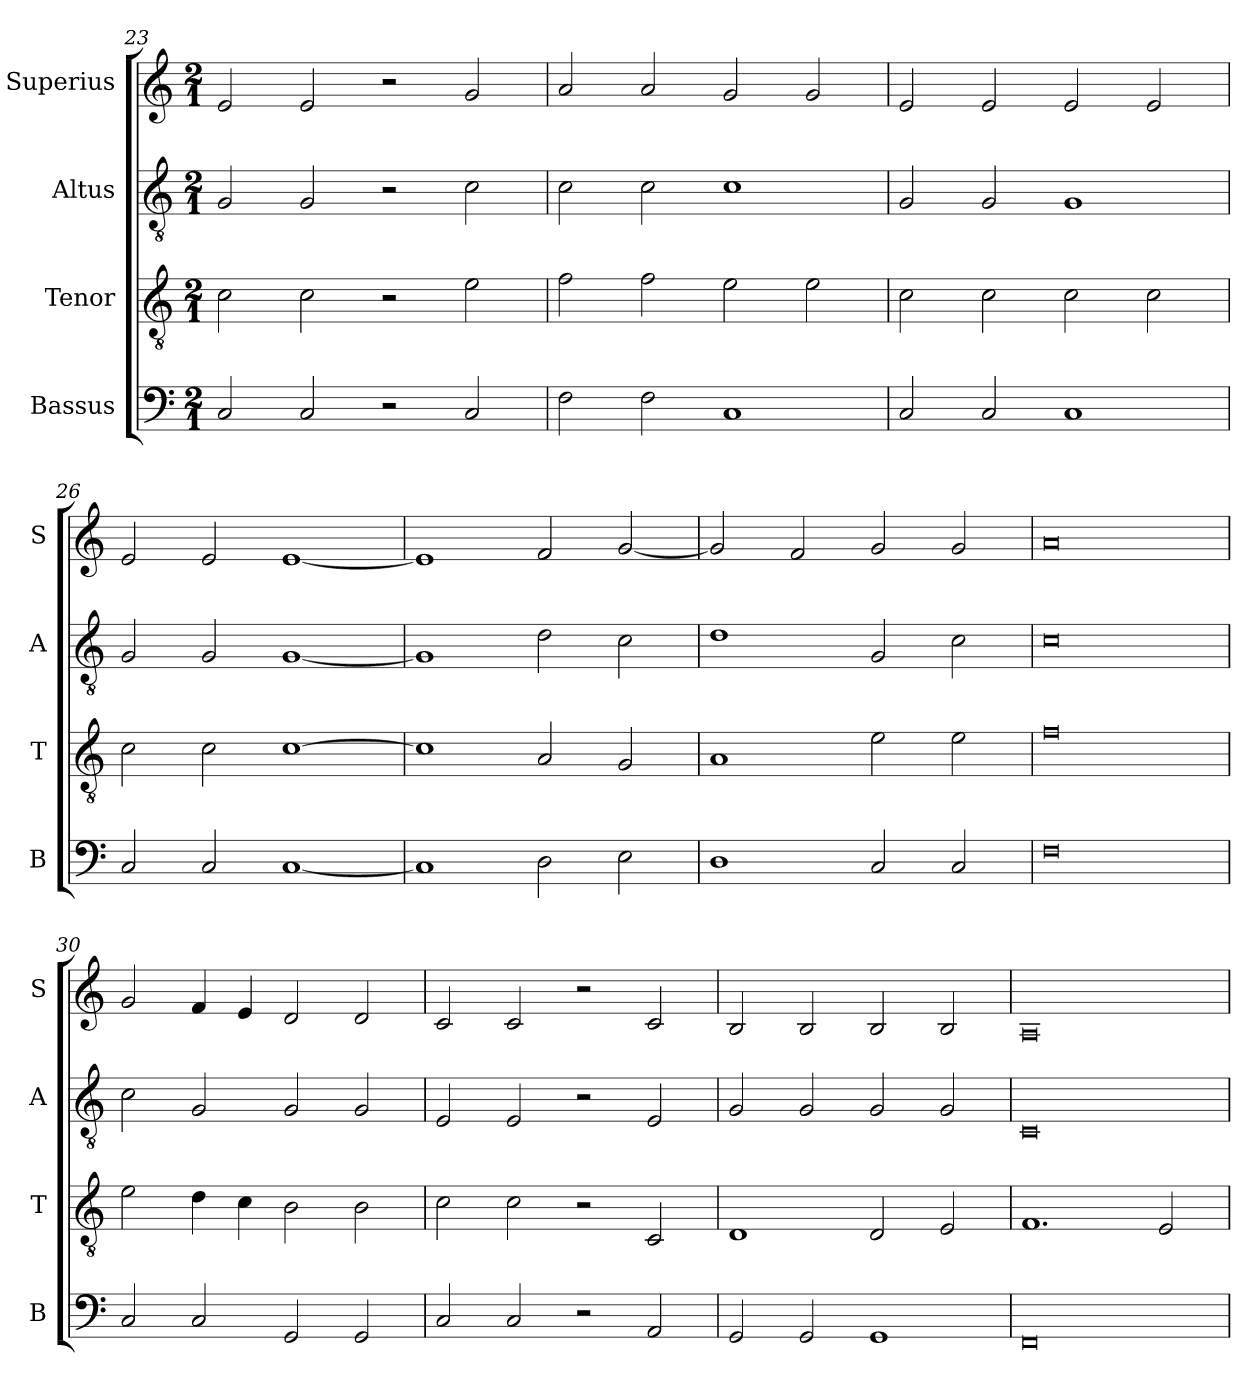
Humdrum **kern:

**kern	**kern	**kern	**kern
*part4	*part3	*part2	*part1
*staff4	*staff3	*staff2	*staff1
*I"Bassus	*I"Tenor	*I"Altus	*I"Superius
*I'B	*I'T	*I'A	*I'S
*clefF4	*clefGv2	*clefGv2	*clefG2
*k[]	*k[]	*k[]	*k[]
*C:	*C:	*C:	*C:
*M2/1	*M2/1	*M2/1	*M2/1
=23	=23	=23	=23
2C	2c	2G	2e
2C	2c	2G	2e
2r	2r	2r	2r
2C	2e	2c	2g
=24	=24	=24	=24
2F	2f	2c	2a
2F	2f	2c	2a
1C	2e	1c	2g
.	2e	.	2g
=25	=25	=25	=25
2C	2c	2G	2e
2C	2c	2G	2e
1C	2c	1G	2e
.	2c	.	2e
=26	=26	=26	=26
2C	2c	2G	2e
2C	2c	2G	2e
[1C	[1c	[1G	[1e
=27	=27	=27	=27
1C]	1c]	1G]	1e]
2D	2A	2d	2f
2E	2G	2c	[2g
=28	=28	=28	=28
1D	1A	1d	2g]
.	.	.	2f
2C	2e	2G	2g
2C	2e	2c	2g
=29	=29	=29	=29
0F	0f	0c	0a
=30	=30	=30	=30
2C	2e	2c	2g
2C	4d	2G	4f
.	4c	.	4e
2GG	2B	2G	2d
2GG	2B	2G	2d
=31	=31	=31	=31
2C	2c	2E	2c
2C	2c	2E	2c
2r	2r	2r	2r
2AA	2C	2E	2c
=32	=32	=32	=32
2GG	1D	2G	2B
2GG	.	2G	2B
1GG	2D	2G	2B
.	2E	2G	2B
=33	=33	=33	=33
0FF	1.F	0C	0A
.	2E	.	.
=	=	=	=
*-	*-	*-	*-
